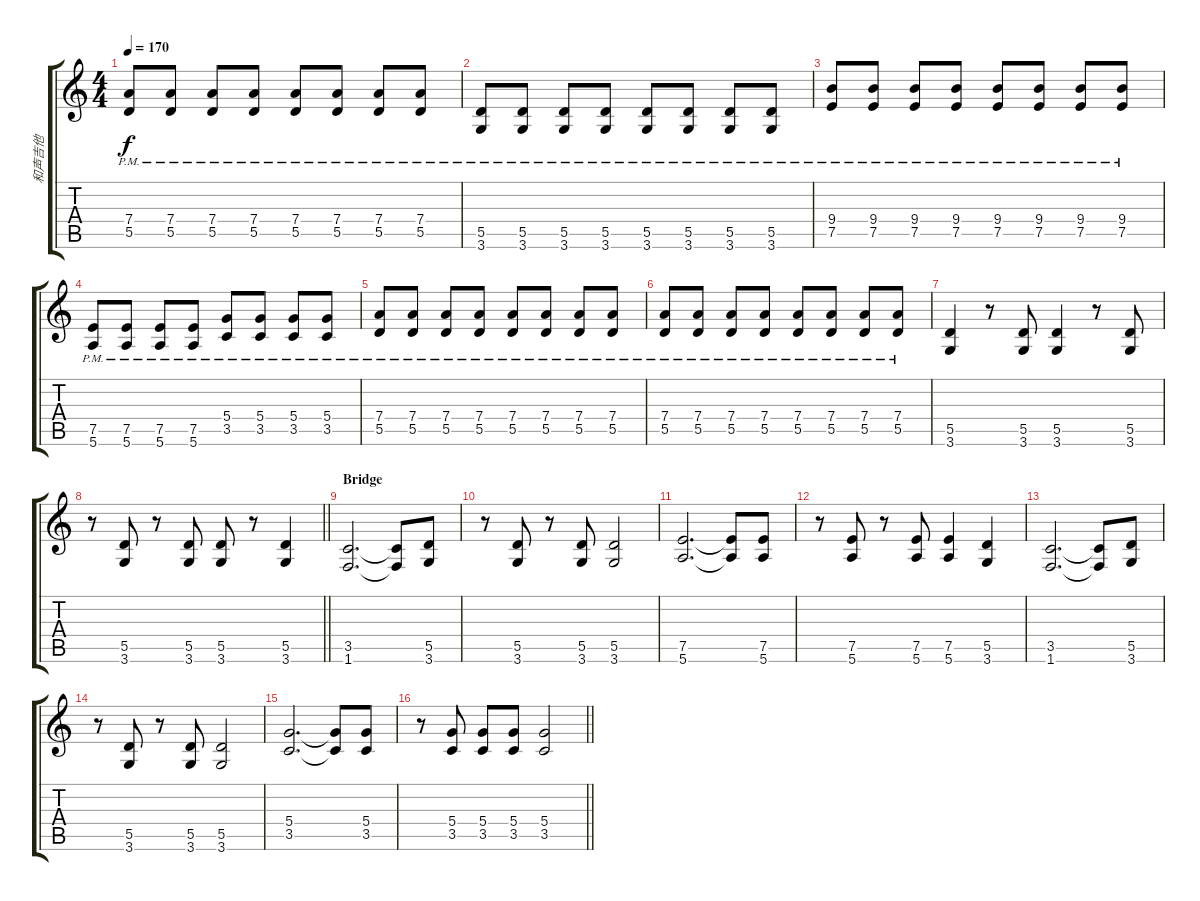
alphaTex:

\track ("和声吉他" "和声吉他") {instrument overdrivenguitar}
\staff {score tabs}
\tuning (E4 B3 G3 D3 A2 E2) {hide}
\ts (4 4)
\tempo 170
\clef g2
\ks c
(7.4{pm} 5.5{pm}).8{dy f} (7.4{pm} 5.5{pm}).8 (7.4{pm} 5.5{pm}).8 (7.4{pm} 5.5{pm}).8 (7.4{pm} 5.5{pm}).8 (7.4{pm} 5.5{pm}).8 (7.4{pm} 5.5{pm}).8 (7.4{pm} 5.5{pm}).8 |
(5.5{pm} 3.6{pm}).8 (5.5{pm} 3.6{pm}).8 (5.5{pm} 3.6{pm}).8 (5.5{pm} 3.6{pm}).8 (5.5{pm} 3.6{pm}).8 (5.5{pm} 3.6{pm}).8 (5.5{pm} 3.6{pm}).8 (5.5{pm} 3.6{pm}).8 |
(9.4{pm} 7.5{pm}).8 (9.4{pm} 7.5{pm}).8 (9.4{pm} 7.5{pm}).8 (9.4{pm} 7.5{pm}).8 (9.4{pm} 7.5{pm}).8 (9.4{pm} 7.5{pm}).8 (9.4{pm} 7.5{pm}).8 (9.4{pm} 7.5{pm}).8 |
(7.5{pm} 5.6{pm}).8 (7.5{pm} 5.6{pm}).8 (7.5{pm} 5.6{pm}).8 (7.5{pm} 5.6{pm}).8 (5.4{pm} 3.5{pm}).8 (5.4{pm} 3.5{pm}).8 (5.4{pm} 3.5{pm}).8 (5.4{pm} 3.5{pm}).8 |
(7.4{pm} 5.5{pm}).8 (7.4{pm} 5.5{pm}).8 (7.4{pm} 5.5{pm}).8 (7.4{pm} 5.5{pm}).8 (7.4{pm} 5.5{pm}).8 (7.4{pm} 5.5{pm}).8 (7.4{pm} 5.5{pm}).8 (7.4{pm} 5.5{pm}).8 |
(7.4{pm} 5.5{pm}).8 (7.4{pm} 5.5{pm}).8 (7.4{pm} 5.5{pm}).8 (7.4{pm} 5.5{pm}).8 (7.4{pm} 5.5{pm}).8 (7.4{pm} 5.5{pm}).8 (7.4{pm} 5.5{pm}).8 (7.4{pm} 5.5{pm}).8 |
(5.5 3.6).4 r.8 (5.5 3.6).8 (5.5 3.6).4 r.8 (5.5 3.6).8 |
\barLineRight lightlight
r.8 (5.5 3.6).8 r.8 (5.5 3.6).8 (5.5 3.6).8 r.8 (5.5 3.6).4 |
\section ("" "Bridge")
(3.5 1.6).2{d} (3.5{t} 1.6{t}).8 (5.5 3.6).8 |
r.8 (5.5 3.6).8 r.8 (5.5 3.6).8 (5.5 3.6).2 |
(7.5 5.6).2{d} (7.5{t} 5.6{t}).8 (7.5 5.6).8 |
r.8 (7.5 5.6).8 r.8 (7.5 5.6).8 (7.5 5.6).4 (5.5 3.6).4 |
(3.5 1.6).2{d} (3.5{t} 1.6{t}).8 (5.5 3.6).8 |
r.8 (5.5 3.6).8 r.8 (5.5 3.6).8 (5.5 3.6).2 |
(5.4 3.5).2{d} (5.4{t} 3.5{t}).8 (5.4 3.5).8 |
\barLineRight lightlight
r.8 (5.4 3.5).8 (5.4 3.5).8 (5.4 3.5).8 (5.4 3.5).2
